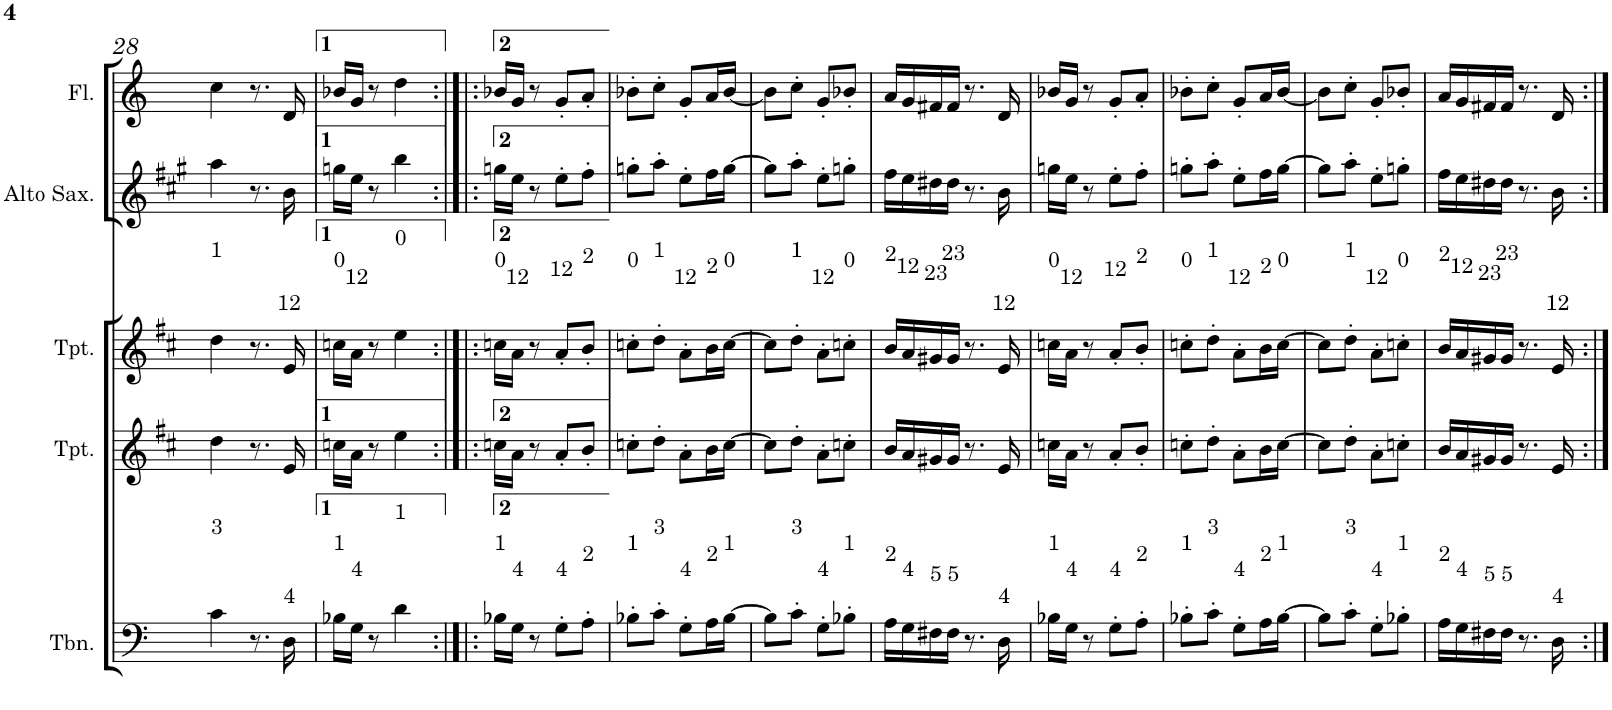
**kern	**kern	**kern	**kern	**kern
*part5	*part4	*part3	*part2	*part1
*staff5	*staff4	*staff3	*staff2	*staff1
*I"C clavF	*I"Bb	*I"Bb - Pirata	*I"Eb	*I"C clavG
!!LO:PB:g=z
*clefF4	*clefG2	*clefG2	*clefG2	*clefG2
*	*Trd1c2	*Trd1c2	*Trd5c9	*
*k[]	*k[f#c#]	*k[f#c#]	*k[f#c#g#]	*k[]
*M2/4	*M2/4	*M2/4	*M2/4	*M2/4
=28	=28	=28	=28	=28
4c\	4dd\	4dd\	4aa\	4cc\
8.r	8.r	8.r	8.r	8.r
16D\	16e/	16e/	16b\	16d/
=29	=29	=29	=29	=29
16B-X\LL	16ccn\LL	16ccn\LL	16ggn\LL	16b-X/LL
16G\JJ	16a\JJ	16a\JJ	16ee\JJ	16g/JJ
8r	8r	8r	8r	8r
4d\	4ee\	4ee\	4bb\	4dd\
=30:|!|:	=30:|!|:	=30:|!|:	=30:|!|:	=30:|!|:
16B-X\LL	16ccn\LL	16ccn\LL	16ggn\LL	16b-X/LL
16G\JJ	16a\JJ	16a\JJ	16ee\JJ	16g/JJ
8r	8r	8r	8r	8r
8G'\L	8a'/L	8a'/L	8ee'\L	8g'/L
8A'\J	8b'/J	8b'/J	8ff#'\J	8a'/J
=31	=31	=31	=31	=31
8B-X'\L	8ccn'\L	8ccn'\L	8ggn'\L	8b-X'\L
8c'\J	8dd'\J	8dd'\J	8aa'\J	8cc'\J
8G'\L	8a'\L	8a'\L	8ee'\L	8g'/L
16A\L	16b\L	16b\L	16ff#\L	16a/L
[>16B-\JJ	[>16cc\JJ	[>16cc\JJ	[>16gg\JJ	[<16b-/JJ
=32	=32	=32	=32	=32
8B-\L]	8cc\L]	8cc\L]	8gg\L]	8b-\L]
8c'\J	8dd'\J	8dd'\J	8aa'\J	8cc'\J
8G'\L	8a'\L	8a'\L	8ee'\L	8g'/L
8B-X'\J	8ccn'\J	8ccn'\J	8ggn'\J	8b-X'/J
=33	=33	=33	=33	=33
16A\LL	16b/LL	16b/LL	16ff#\LL	16a/LL
16G\	16a/	16a/	16ee\	16g/
16F#X\	16g#X/	16g#X/	16dd#X\	16f#X/
16F#\JJ	16g#/JJ	16g#/JJ	16dd#\JJ	16f#/JJ
8.r	8.r	8.r	8.r	8.r
16D\	16e/	16e/	16b\	16d/
=34	=34	=34	=34	=34
16B-X\LL	16ccn\LL	16ccn\LL	16ggn\LL	16b-X/LL
16G\JJ	16a\JJ	16a\JJ	16ee\JJ	16g/JJ
8r	8r	8r	8r	8r
8G'\L	8a'/L	8a'/L	8ee'\L	8g'/L
8A'\J	8b'/J	8b'/J	8ff#'\J	8a'/J
=35	=35	=35	=35	=35
8B-X'\L	8ccn'\L	8ccn'\L	8ggn'\L	8b-X'\L
8c'\J	8dd'\J	8dd'\J	8aa'\J	8cc'\J
8G'\L	8a'\L	8a'\L	8ee'\L	8g'/L
16A\L	16b\L	16b\L	16ff#\L	16a/L
[>16B-\JJ	[>16cc\JJ	[>16cc\JJ	[>16gg\JJ	[<16b-/JJ
=36	=36	=36	=36	=36
8B-\L]	8cc\L]	8cc\L]	8gg\L]	8b-\L]
8c'\J	8dd'\J	8dd'\J	8aa'\J	8cc'\J
8G'\L	8a'\L	8a'\L	8ee'\L	8g'/L
8B-X'\J	8ccn'\J	8ccn'\J	8ggn'\J	8b-X'/J
=37	=37	=37	=37	=37
16A\LL	16b/LL	16b/LL	16ff#\LL	16a/LL
16G\	16a/	16a/	16ee\	16g/
16F#X\	16g#X/	16g#X/	16dd#X\	16f#X/
16F#\JJ	16g#/JJ	16g#/JJ	16dd#\JJ	16f#/JJ
8.r	8.r	8.r	8.r	8.r
16D\	16e/	16e/	16b\	16d/
=:|!	=:|!	=:|!	=:|!	=:|!
*-	*-	*-	*-	*-
